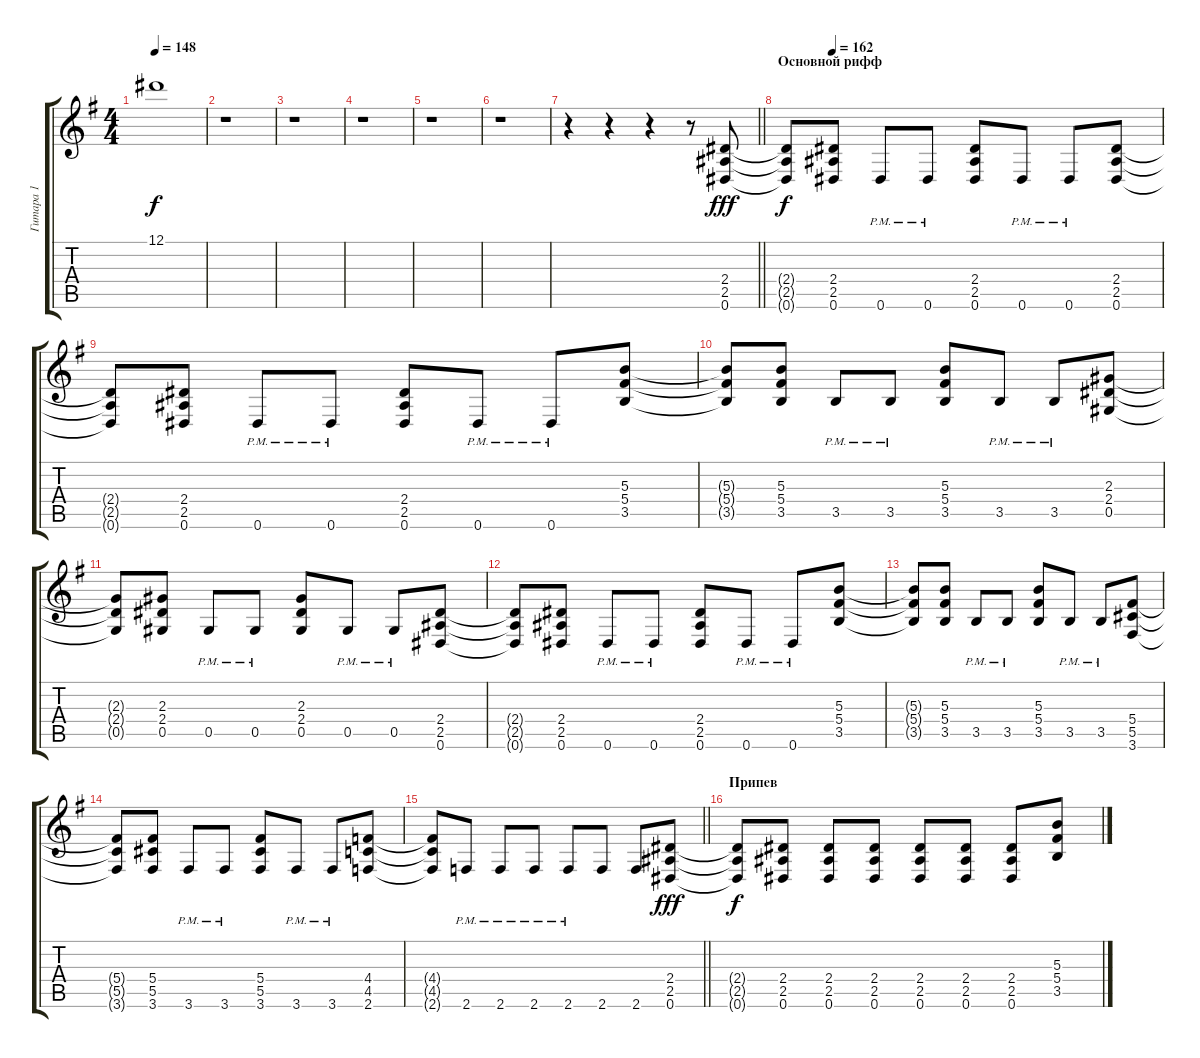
\track ("Гитара 1" "Гитара 1") {instrument distortionguitar}
\staff {score tabs}
\tuning (Eb4 Bb3 Gb3 Db3 Ab2 Eb2) {hide}
\ts (4 4)
\tempo 148
\clef g2
\ks eminor
12.1{t}.1{dy f} |
r.1{volume 11} |
r.1 |
r.1 |
r.1 |
r.1 |
\barLineRight lightlight
r.4 r.4 r.4 r.8 (2.4 2.5 0.6).8{dy fff} |
\section ("" "Основной рифф")
\tempo (162 0.125)
(2.4{t} 2.5{t} 0.6{t}).8{dy f} (2.4 2.5 0.6).8 0.6{pm}.8 0.6{pm}.8 (2.4 2.5 0.6).8 0.6{pm}.8 0.6{pm}.8 (2.4 2.5 0.6).8 |
(2.4{t} 2.5{t} 0.6{t}).8 (2.4 2.5 0.6).8 0.6{pm}.8 0.6{pm}.8 (2.4 2.5 0.6).8 0.6{pm}.8 0.6{pm}.8 (5.3 5.4 3.5).8 |
(5.3{t} 5.4{t} 3.5{t}).8 (5.3 5.4 3.5).8 3.5{pm}.8 3.5{pm}.8 (5.3 5.4 3.5).8 3.5{pm}.8 3.5{pm}.8 (2.3 2.4 0.5).8 |
(2.3{t} 2.4{t} 0.5{t}).8 (2.3 2.4 0.5).8 0.5{pm}.8 0.5{pm}.8 (2.3 2.4 0.5).8 0.5{pm}.8 0.5{pm}.8 (2.4 2.5 0.6).8 |
(2.4{t} 2.5{t} 0.6{t}).8 (2.4 2.5 0.6).8 0.6{pm}.8 0.6{pm}.8 (2.4 2.5 0.6).8 0.6{pm}.8 0.6{pm}.8 (5.3 5.4 3.5).8 |
(5.3{t} 5.4{t} 3.5{t}).8 (5.3 5.4 3.5).8 3.5{pm}.8 3.5{pm}.8 (5.3 5.4 3.5).8 3.5{pm}.8 3.5{pm}.8 (5.4 5.5 3.6).8 |
(5.4{t} 5.5{t} 3.6{t}).8 (5.4 5.5 3.6).8 3.6{pm}.8 3.6{pm}.8 (5.4 5.5 3.6).8 3.6{pm}.8 3.6{pm}.8 (4.4 4.5 2.6).8 |
\barLineRight lightlight
(4.4{t} 4.5{t} 2.6{t}).8 2.6{pm}.8 2.6{pm}.8 2.6{pm}.8 2.6{pm}.8 2.6.8 2.6.8 (2.4 2.5 0.6).8{dy fff} |
\section ("" "Припев")
(2.4{t} 2.5{t} 0.6{t}).8{dy f} (2.4 2.5 0.6).8 (2.4 2.5 0.6).8 (2.4 2.5 0.6).8 (2.4 2.5 0.6).8 (2.4 2.5 0.6).8 (2.4 2.5 0.6).8 (5.3 5.4 3.5).8
